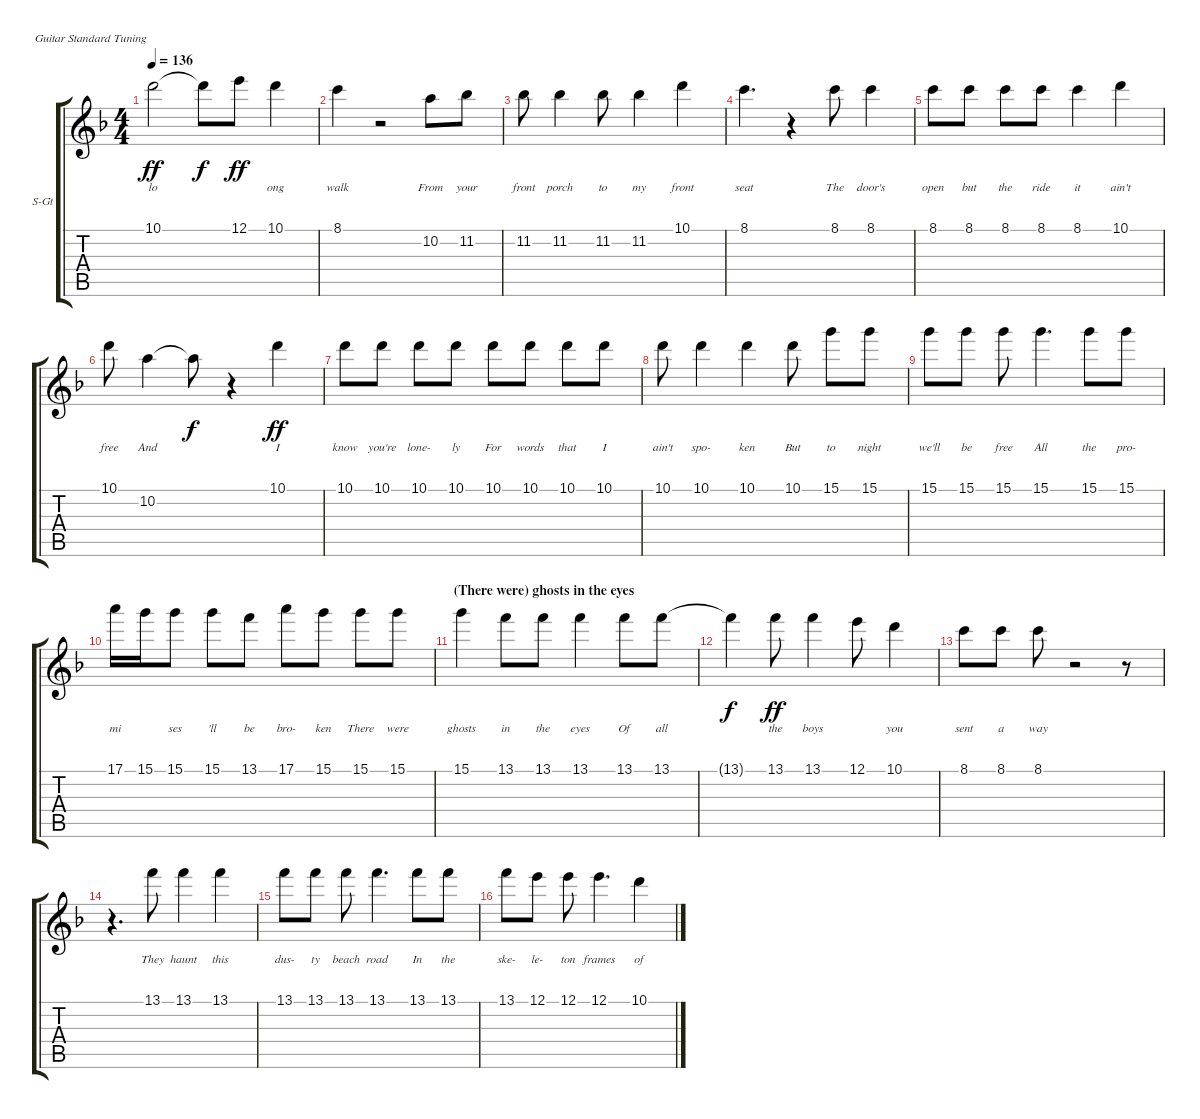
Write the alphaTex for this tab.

\bracketExtendMode groupsimilarinstruments
\firstSystemTrackNameOrientation horizontal
\otherSystemsTrackNameOrientation horizontal
\track ("Vocals" "S-Gt") {instrument bassoon}
\staff {score tabs}
\tuning (E4 B3 G3 D3 A2 E2)
\displaytranspose 12
\ts (4 4)
\tempo 136
\clef g2
\ks f
10.1.2{lyrics (0 "lo") lyrics (1 "") lyrics (2 "") lyrics (3 "") lyrics (4 "") dy ff} 10.1{t}.8{lyrics (0 "") lyrics (1 "") lyrics (2 "") lyrics (3 "") lyrics (4 "") dy f} 12.1.8{lyrics (0 "") lyrics (1 "") lyrics (2 "") lyrics (3 "") lyrics (4 "") dy ff} 10.1.4{lyrics (0 "ong") lyrics (1 "") lyrics (2 "") lyrics (3 "") lyrics (4 "")} |
8.1.4{lyrics (0 "walk") lyrics (1 "") lyrics (2 "") lyrics (3 "") lyrics (4 "")} r.2 10.2.8{lyrics (0 "From") lyrics (1 "") lyrics (2 "") lyrics (3 "") lyrics (4 "")} 11.2.8{lyrics (0 "your") lyrics (1 "") lyrics (2 "") lyrics (3 "") lyrics (4 "")} |
11.2.8{lyrics (0 "front") lyrics (1 "") lyrics (2 "") lyrics (3 "") lyrics (4 "")} 11.2.4{lyrics (0 "porch") lyrics (1 "") lyrics (2 "") lyrics (3 "") lyrics (4 "")} 11.2.8{lyrics (0 "to") lyrics (1 "") lyrics (2 "") lyrics (3 "") lyrics (4 "")} 11.2.4{lyrics (0 "my") lyrics (1 "") lyrics (2 "") lyrics (3 "") lyrics (4 "")} 10.1.4{lyrics (0 "front") lyrics (1 "") lyrics (2 "") lyrics (3 "") lyrics (4 "")} |
8.1.4{d lyrics (0 "seat") lyrics (1 "") lyrics (2 "") lyrics (3 "") lyrics (4 "")} r.4 8.1.8{lyrics (0 "The") lyrics (1 "") lyrics (2 "") lyrics (3 "") lyrics (4 "")} 8.1.4{lyrics (0 "door's") lyrics (1 "") lyrics (2 "") lyrics (3 "") lyrics (4 "")} |
8.1.8{lyrics (0 "open") lyrics (1 "") lyrics (2 "") lyrics (3 "") lyrics (4 "")} 8.1.8{lyrics (0 "but") lyrics (1 "") lyrics (2 "") lyrics (3 "") lyrics (4 "")} 8.1.8{lyrics (0 "the") lyrics (1 "") lyrics (2 "") lyrics (3 "") lyrics (4 "")} 8.1.8{lyrics (0 "ride") lyrics (1 "") lyrics (2 "") lyrics (3 "") lyrics (4 "")} 8.1.4{lyrics (0 "it") lyrics (1 "") lyrics (2 "") lyrics (3 "") lyrics (4 "")} 10.1.4{lyrics (0 "ain't") lyrics (1 "") lyrics (2 "") lyrics (3 "") lyrics (4 "")} |
10.1.8{lyrics (0 "free") lyrics (1 "") lyrics (2 "") lyrics (3 "") lyrics (4 "")} 10.2.4{lyrics (0 "And") lyrics (1 "") lyrics (2 "") lyrics (3 "") lyrics (4 "")} 10.2{t}.8{lyrics (0 "") lyrics (1 "") lyrics (2 "") lyrics (3 "") lyrics (4 "") dy f} r.4 10.1.4{lyrics (0 "I") lyrics (1 "") lyrics (2 "") lyrics (3 "") lyrics (4 "") dy ff} |
10.1.8{lyrics (0 "know") lyrics (1 "") lyrics (2 "") lyrics (3 "") lyrics (4 "")} 10.1.8{lyrics (0 "you're") lyrics (1 "") lyrics (2 "") lyrics (3 "") lyrics (4 "")} 10.1.8{lyrics (0 "lone-") lyrics (1 "") lyrics (2 "") lyrics (3 "") lyrics (4 "")} 10.1.8{lyrics (0 "ly") lyrics (1 "") lyrics (2 "") lyrics (3 "") lyrics (4 "")} 10.1.8{lyrics (0 "For") lyrics (1 "") lyrics (2 "") lyrics (3 "") lyrics (4 "")} 10.1.8{lyrics (0 "words") lyrics (1 "") lyrics (2 "") lyrics (3 "") lyrics (4 "")} 10.1.8{lyrics (0 "that") lyrics (1 "") lyrics (2 "") lyrics (3 "") lyrics (4 "")} 10.1.8{lyrics (0 "I") lyrics (1 "") lyrics (2 "") lyrics (3 "") lyrics (4 "")} |
10.1.8{lyrics (0 "ain't") lyrics (1 "") lyrics (2 "") lyrics (3 "") lyrics (4 "")} 10.1.4{lyrics (0 "spo-") lyrics (1 "") lyrics (2 "") lyrics (3 "") lyrics (4 "")} 10.1.4{lyrics (0 "ken") lyrics (1 "") lyrics (2 "") lyrics (3 "") lyrics (4 "")} 10.1.8{lyrics (0 "But") lyrics (1 "") lyrics (2 "") lyrics (3 "") lyrics (4 "")} 15.1.8{lyrics (0 "to") lyrics (1 "") lyrics (2 "") lyrics (3 "") lyrics (4 "")} 15.1.8{lyrics (0 "night") lyrics (1 "") lyrics (2 "") lyrics (3 "") lyrics (4 "")} |
15.1.8{lyrics (0 "we'll") lyrics (1 "") lyrics (2 "") lyrics (3 "") lyrics (4 "")} 15.1.8{lyrics (0 "be") lyrics (1 "") lyrics (2 "") lyrics (3 "") lyrics (4 "")} 15.1.8{lyrics (0 "free") lyrics (1 "") lyrics (2 "") lyrics (3 "") lyrics (4 "")} 15.1.4{d lyrics (0 "All") lyrics (1 "") lyrics (2 "") lyrics (3 "") lyrics (4 "")} 15.1.8{lyrics (0 "the") lyrics (1 "") lyrics (2 "") lyrics (3 "") lyrics (4 "")} 15.1.8{lyrics (0 "pro-") lyrics (1 "") lyrics (2 "") lyrics (3 "") lyrics (4 "")} |
17.1.16{lyrics (0 "mi") lyrics (1 "") lyrics (2 "") lyrics (3 "") lyrics (4 "")} 15.1.16{lyrics (0 "") lyrics (1 "") lyrics (2 "") lyrics (3 "") lyrics (4 "")} 15.1.8{lyrics (0 "ses") lyrics (1 "") lyrics (2 "") lyrics (3 "") lyrics (4 "")} 15.1.8{lyrics (0 "'ll") lyrics (1 "") lyrics (2 "") lyrics (3 "") lyrics (4 "")} 13.1.8{lyrics (0 "be") lyrics (1 "") lyrics (2 "") lyrics (3 "") lyrics (4 "")} 17.1.8{lyrics (0 "bro-") lyrics (1 "") lyrics (2 "") lyrics (3 "") lyrics (4 "")} 15.1.8{lyrics (0 "ken") lyrics (1 "") lyrics (2 "") lyrics (3 "") lyrics (4 "")} 15.1.8{lyrics (0 "There") lyrics (1 "") lyrics (2 "") lyrics (3 "") lyrics (4 "")} 15.1.8{lyrics (0 "were") lyrics (1 "") lyrics (2 "") lyrics (3 "") lyrics (4 "")} |
\section ("" "(There were) ghosts in the eyes")
15.1.4{lyrics (0 "ghosts") lyrics (1 "") lyrics (2 "") lyrics (3 "") lyrics (4 "")} 13.1.8{lyrics (0 "in") lyrics (1 "") lyrics (2 "") lyrics (3 "") lyrics (4 "")} 13.1.8{lyrics (0 "the") lyrics (1 "") lyrics (2 "") lyrics (3 "") lyrics (4 "")} 13.1.4{lyrics (0 "eyes") lyrics (1 "") lyrics (2 "") lyrics (3 "") lyrics (4 "")} 13.1.8{lyrics (0 "Of") lyrics (1 "") lyrics (2 "") lyrics (3 "") lyrics (4 "")} 13.1.8{lyrics (0 "all") lyrics (1 "") lyrics (2 "") lyrics (3 "") lyrics (4 "")} |
13.1{t}.4{lyrics (0 "") lyrics (1 "") lyrics (2 "") lyrics (3 "") lyrics (4 "") dy f} 13.1.8{lyrics (0 "the") lyrics (1 "") lyrics (2 "") lyrics (3 "") lyrics (4 "") dy ff} 13.1.4{lyrics (0 "boys") lyrics (1 "") lyrics (2 "") lyrics (3 "") lyrics (4 "")} 12.1.8{lyrics (0 "") lyrics (1 "") lyrics (2 "") lyrics (3 "") lyrics (4 "")} 10.1.4{lyrics (0 "you") lyrics (1 "") lyrics (2 "") lyrics (3 "") lyrics (4 "")} |
8.1.8{lyrics (0 "sent") lyrics (1 "") lyrics (2 "") lyrics (3 "") lyrics (4 "")} 8.1.8{lyrics (0 "a") lyrics (1 "") lyrics (2 "") lyrics (3 "") lyrics (4 "")} 8.1.8{lyrics (0 "way") lyrics (1 "") lyrics (2 "") lyrics (3 "") lyrics (4 "")} r.2 r.8 |
r.4{d} 13.1.8{lyrics (0 "They") lyrics (1 "") lyrics (2 "") lyrics (3 "") lyrics (4 "")} 13.1.4{lyrics (0 "haunt") lyrics (1 "") lyrics (2 "") lyrics (3 "") lyrics (4 "")} 13.1.4{lyrics (0 "this") lyrics (1 "") lyrics (2 "") lyrics (3 "") lyrics (4 "")} |
13.1.8{lyrics (0 "dus-") lyrics (1 "") lyrics (2 "") lyrics (3 "") lyrics (4 "")} 13.1.8{lyrics (0 "ty") lyrics (1 "") lyrics (2 "") lyrics (3 "") lyrics (4 "")} 13.1.8{lyrics (0 "beach") lyrics (1 "") lyrics (2 "") lyrics (3 "") lyrics (4 "")} 13.1.4{d lyrics (0 "road") lyrics (1 "") lyrics (2 "") lyrics (3 "") lyrics (4 "")} 13.1.8{lyrics (0 "In") lyrics (1 "") lyrics (2 "") lyrics (3 "") lyrics (4 "")} 13.1.8{lyrics (0 "the") lyrics (1 "") lyrics (2 "") lyrics (3 "") lyrics (4 "")} |
13.1.8{lyrics (0 "ske-") lyrics (1 "") lyrics (2 "") lyrics (3 "") lyrics (4 "")} 12.1.8{lyrics (0 "le-") lyrics (1 "") lyrics (2 "") lyrics (3 "") lyrics (4 "")} 12.1.8{lyrics (0 "ton") lyrics (1 "") lyrics (2 "") lyrics (3 "") lyrics (4 "")} 12.1.4{d lyrics (0 "frames") lyrics (1 "") lyrics (2 "") lyrics (3 "") lyrics (4 "")} 10.1.4{lyrics (0 "of") lyrics (1 "") lyrics (2 "") lyrics (3 "") lyrics (4 "")}
